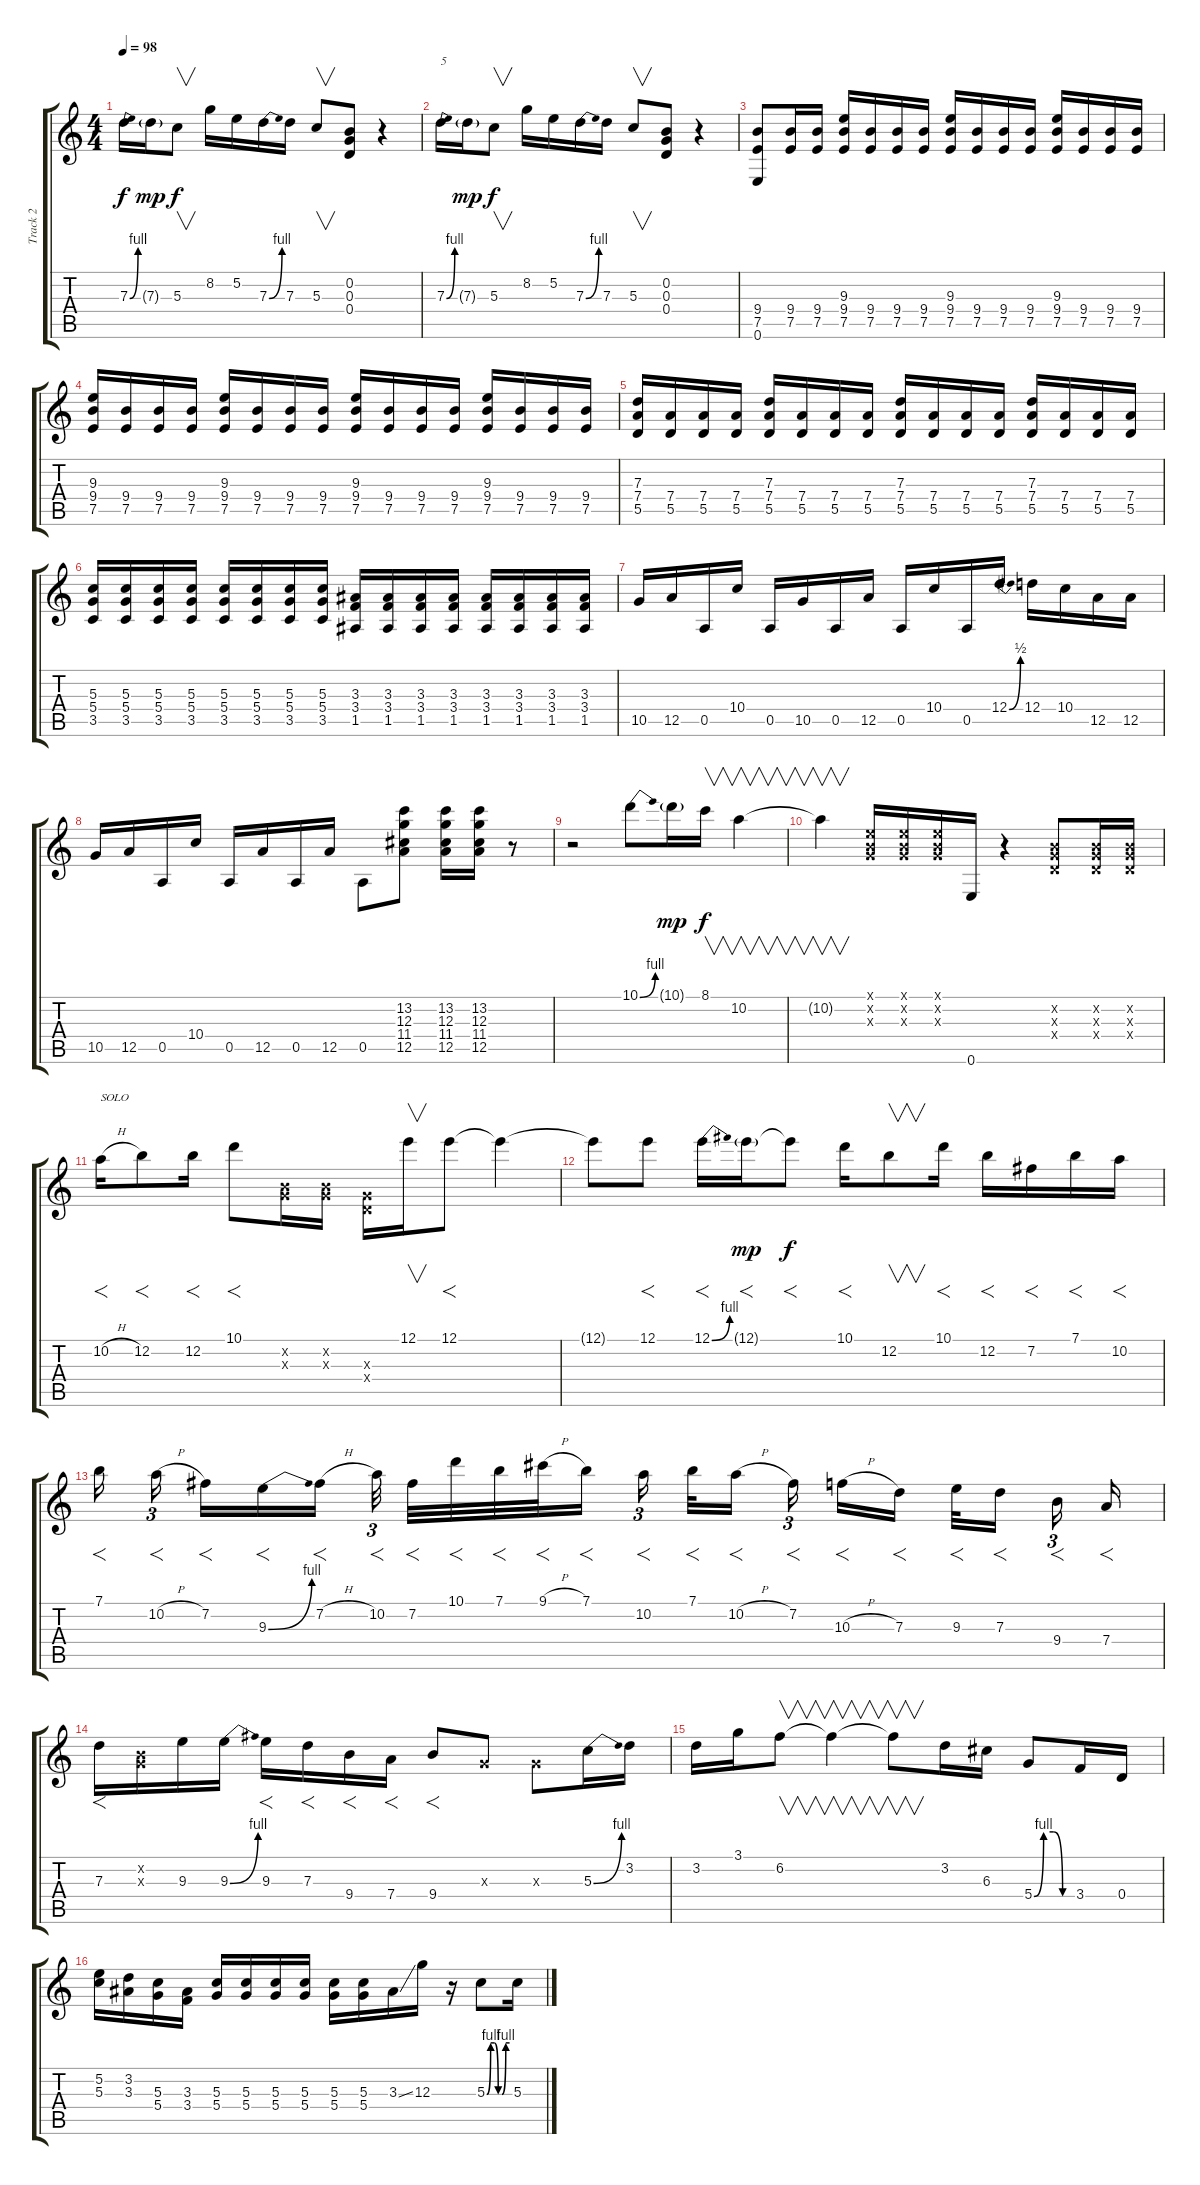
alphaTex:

\track ("Track 2" "Track 2") {instrument overdrivenguitar}
\staff {score tabs}
\tuning (E4 B3 G3 D3 A2 E2) {hide}
\ts (4 4)
\tempo 98
\clef g2
\ks c
7.3{be (bend 0 0 60 4)}.16{dy f} 7.3{g}.16{dy mp} 5.3.8{v dy f} 8.2.16 5.2.16 7.3{be (bend 0 0 60 4)}.16 7.3.16 5.3.8{v} (0.2 0.3 0.4).8 r.4 |
7.3{be (bend 0 0 60 4)}.16{txt "5"} 7.3{g}.16{dy mp} 5.3.8{v dy f} 8.2.16 5.2.16 7.3{be (bend 0 0 60 4)}.16 7.3.16 5.3.8{v} (0.2 0.3 0.4).8 r.4 |
(9.4 7.5 0.6).8 (9.4 7.5).16 (9.4 7.5).16 (9.3 9.4 7.5).16 (9.4 7.5).16 (9.4 7.5).16 (9.4 7.5).16 (9.3 9.4 7.5).16 (9.4 7.5).16 (9.4 7.5).16 (9.4 7.5).16 (9.3 9.4 7.5).16 (9.4 7.5).16 (9.4 7.5).16 (9.4 7.5).16 |
(9.3 9.4 7.5).16 (9.4 7.5).16 (9.4 7.5).16 (9.4 7.5).16 (9.3 9.4 7.5).16 (9.4 7.5).16 (9.4 7.5).16 (9.4 7.5).16 (9.3 9.4 7.5).16 (9.4 7.5).16 (9.4 7.5).16 (9.4 7.5).16 (9.3 9.4 7.5).16 (9.4 7.5).16 (9.4 7.5).16 (9.4 7.5).16 |
(7.3 7.4 5.5).16 (7.4 5.5).16 (7.4 5.5).16 (7.4 5.5).16 (7.3 7.4 5.5).16 (7.4 5.5).16 (7.4 5.5).16 (7.4 5.5).16 (7.3 7.4 5.5).16 (7.4 5.5).16 (7.4 5.5).16 (7.4 5.5).16 (7.3 7.4 5.5).16 (7.4 5.5).16 (7.4 5.5).16 (7.4 5.5).16 |
(5.3 5.4 3.5).16 (5.3 5.4 3.5).16 (5.3 5.4 3.5).16 (5.3 5.4 3.5).16 (5.3 5.4 3.5).16 (5.3 5.4 3.5).16 (5.3 5.4 3.5).16 (5.3 5.4 3.5).16 (3.3 3.4 1.5).16 (3.3 3.4 1.5).16 (3.3 3.4 1.5).16 (3.3 3.4 1.5).16 (3.3 3.4 1.5).16 (3.3 3.4 1.5).16 (3.3 3.4 1.5).16 (3.3 3.4 1.5).16 |
10.5.16 12.5.16 0.5.16 10.4.16 0.5.16 10.5.16 0.5.16 12.5.16 0.5.16 10.4.16 0.5.16 12.4{be (bend 0 0 60 2)}.16 12.4.16 10.4.16 12.5.16 12.5.16 |
10.5.16 12.5.16 0.5.16 10.4.16 0.5.16 12.5.16 0.5.16 12.5.16 0.5.8 (13.2 12.3 11.4 12.5).8 (13.2 12.3 11.4 12.5).16 (13.2 12.3 11.4 12.5).16 r.8 |
r.2 10.1{be (bend 0 0 60 4)}.8 10.1{g}.16{dy mp} 8.1.16{v dy f} 10.2.4{v} |
10.2{t}.4{v} (0.1{x} 0.2{x} 0.3{x}).16 (0.1{x} 0.2{x} 0.3{x}).16 (0.1{x} 0.2{x} 0.3{x}).16 0.6.16 r.4 (0.2{x} 0.3{x} 0.4{x}).8 (0.2{x} 0.3{x} 0.4{x}).16 (0.2{x} 0.3{x} 0.4{x}).16 |
10.2{h}.16{f txt "SOLO"} 12.2.8{f} 12.2.16{f} 10.1.8{f} (0.2{x} 0.3{x}).16 (0.2{x} 0.3{x}).16 (0.3{x} 0.4{x}).16 12.1.16{v} 12.1.8{f} 12.1{t}.4 |
12.1{t}.8 12.1.8{f} 12.1{be (bend 0 0 60 4)}.16{f} 12.1{g}.16{f dy mp} 12.1{t}.8{f dy f} 10.1.16{f} 12.2.8{v} 10.1.16{f} 12.2.16{f} 7.2.16{f} 7.1.16{f} 10.2.16{f} |
7.1.16{f} 10.2{h}.16{f tu (3 2)} 7.2.16{f} 9.3{be (bend 0 0 60 4)}.16{f} 7.2{h}.16{f} 10.2.32{f tu (3 2)} 7.2.32{f} 10.1.32{f} 7.1.32{f} 9.1{h}.32{f} 7.1.16{f} 10.2.16{f tu (3 2)} 7.1.32{f} 10.2{h}.16{f} 7.2.16{f tu (3 2)} 10.3{h}.16{f} 7.3.16{f} 9.3.32{f} 7.3.16{f} 9.4.16{f tu (3 2)} 7.4.16{f} |
7.3.16{f} (0.2{x} 0.3{x}).16 9.3.16 9.3{be (bend 0 0 60 4)}.16 9.3.16{f} 7.3.16{f} 9.4.16{f} 7.4.16{f} 9.4.8{f} 0.3{x}.8 0.3{x}.8 5.3{be (bend 0 0 60 4)}.16 3.2.16 |
3.2.16 3.1.16 6.2.8{v} 6.2{t}.4{v} 6.2{t}.8{v} 3.2.16 6.3.16 5.4{be (custom 0 0 15 4 30 4 45 0 60 0)}.8 3.4.16 0.4.16 |
(5.2 5.3).16 (3.2 3.3).16 (5.3 5.4).16 (3.3 3.4).16 (5.3 5.4).16 (5.3 5.4).16 (5.3 5.4).16 (5.3 5.4).16 (5.3 5.4).16 (5.3 5.4).16 3.3{ss}.16 12.3.16 r.16 5.3{be (custom 0 0 10 4 20 4 30 0 40 0 50 4 60 4)}.8 5.3.16
